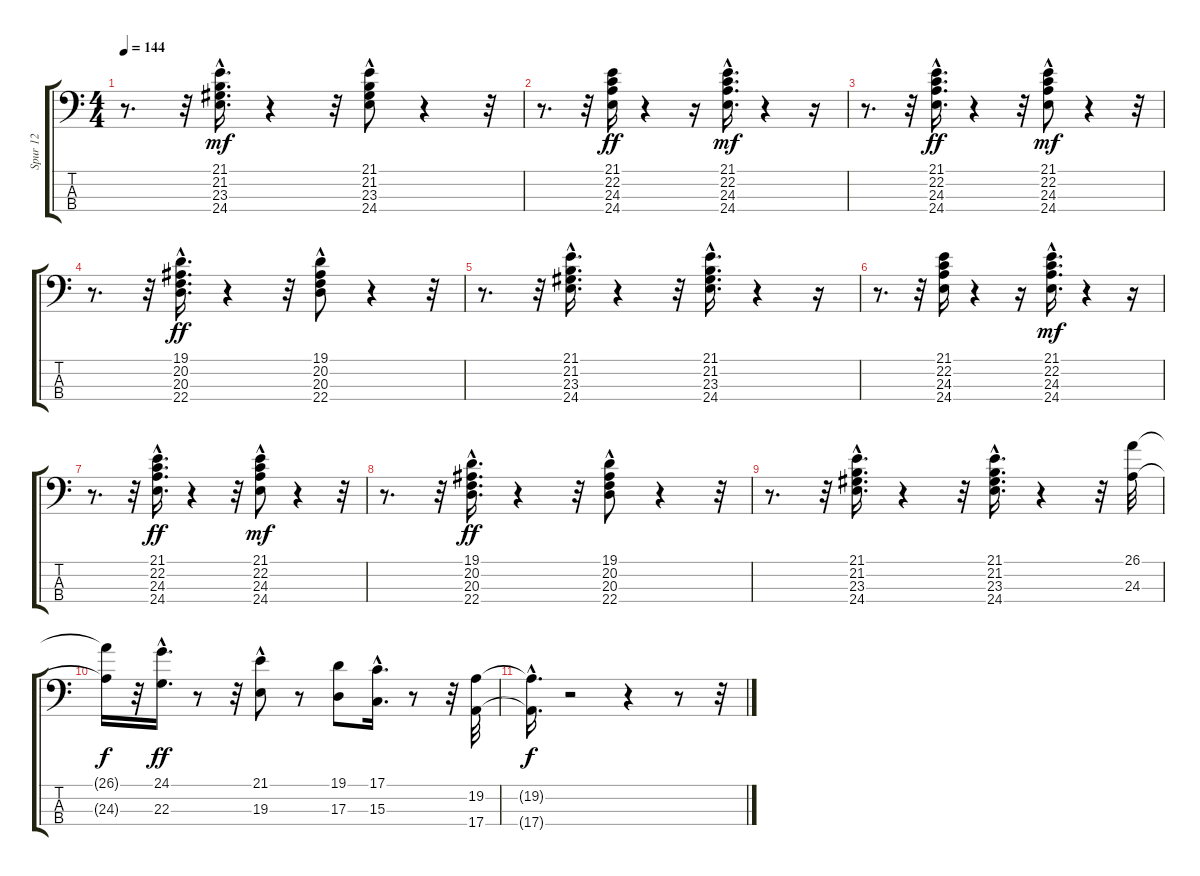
\track ("Spur 12" "Spur 12") {instrument acousticgrandpiano}
\staff {score tabs}
\tuning (G2 D2 A1 E1) {hide}
\ts (4 4)
\tempo 144
\clef f4
\ks c
r.8{d dy mf} r.32 (21.1{hac} 21.2{hac} 23.3 24.4{hac}).16{d} r.4 r.32 (21.1 21.2{hac} 23.3{hac} 24.4{hac}).8 r.4 r.32 |
r.8{d} r.32 (21.1 22.2 24.3 24.4).16{dy ff} r.4 r.16 (21.1{hac} 22.2{hac} 24.3 24.4).16{d dy mf} r.4 r.16 |
r.8{d} r.32 (21.1{hac} 22.2{hac} 24.3 24.4).16{d dy ff} r.4 r.32 (21.1 22.2{hac} 24.3 24.4).8{dy mf} r.4 r.32 |
r.8{d} r.32 (19.1{hac} 20.2{hac} 20.3 22.4).16{d dy ff} r.4 r.32 (19.1 20.2 20.3{hac} 22.4{hac}).8 r.4 r.32 |
r.8{d} r.32 (21.1{hac} 21.2{hac} 23.3 24.4{hac}).16{d} r.4 r.32 (21.1{hac} 21.2{hac} 23.3 24.4).16{d} r.4 r.16 |
r.8{d} r.32 (21.1 22.2 24.3 24.4).16 r.4 r.16 (21.1{hac} 22.2{hac} 24.3 24.4).16{d dy mf} r.4 r.16 |
r.8{d} r.32 (21.1{hac} 22.2{hac} 24.3 24.4).16{d dy ff} r.4 r.32 (21.1 22.2{hac} 24.3 24.4).8{dy mf} r.4 r.32 |
r.8{d} r.32 (19.1{hac} 20.2{hac} 20.3 22.4).16{d dy ff} r.4 r.32 (19.1 20.2{hac} 20.3{hac} 22.4{hac}).8 r.4 r.32 |
r.8{d} r.32 (21.1{hac} 21.2{hac} 23.3 24.4{hac}).16{d} r.4 r.32 (21.1{hac} 21.2{hac} 23.3 24.4).16{d} r.4 r.32 (26.1 24.3).32 |
(26.1{t} 24.3{t}).16{dy f} r.32 (24.1{hac} 22.3).16{d dy ff} r.8 r.32 (21.1 19.3{hac}).8 r.8 (19.1 17.3).8 (17.1{hac} 15.3).16{d} r.8 r.32 (19.2 17.4).32 |
(19.2{t} 17.4{hac t}).16{d dy f} r.2 r.4 r.8 r.32
